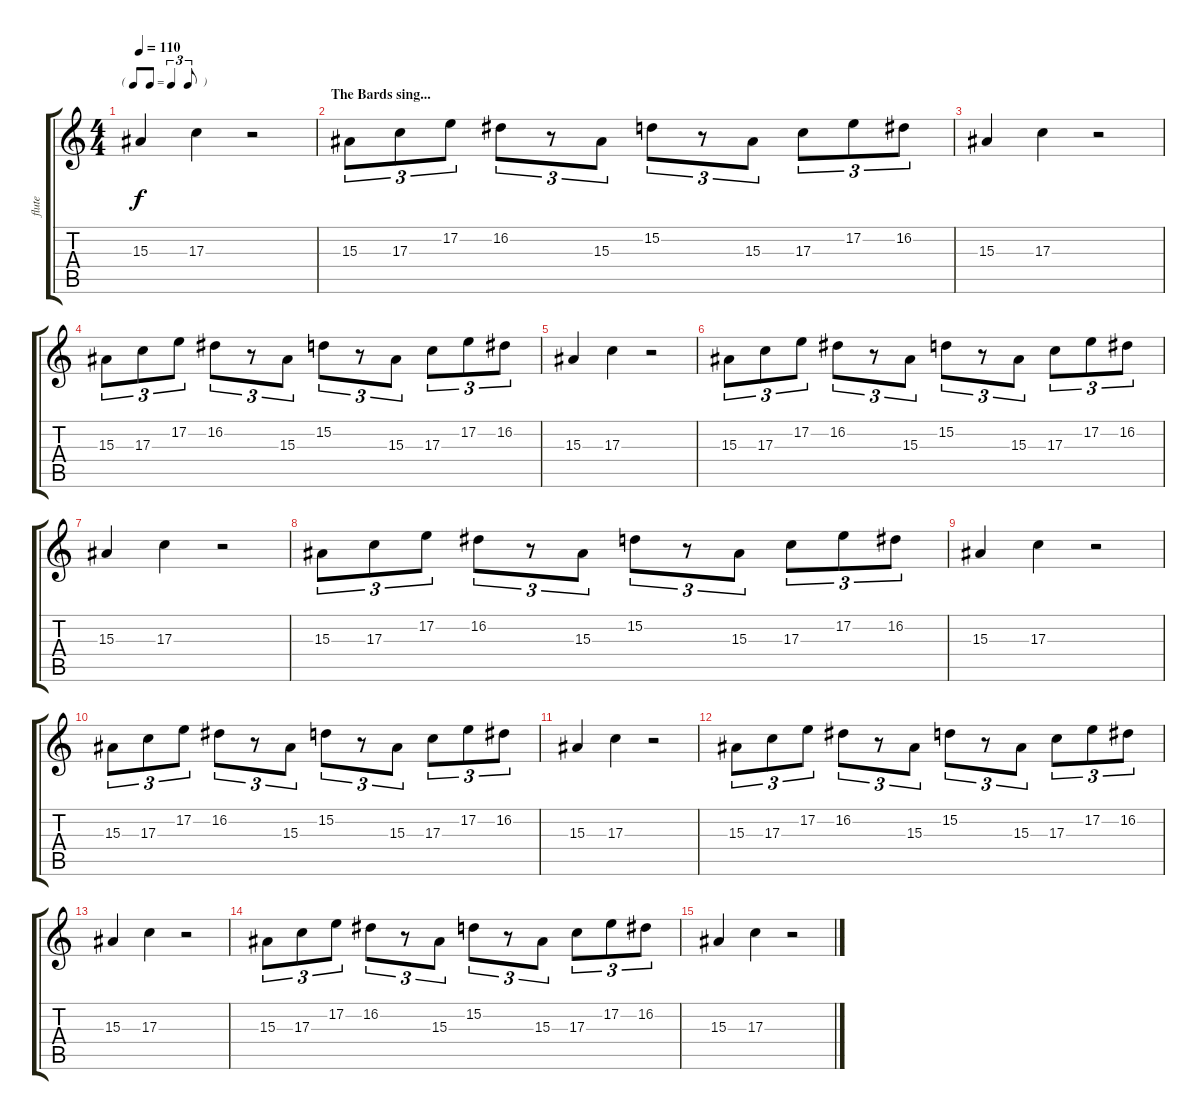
\track ("flute" "flute") {instrument flute}
\staff {score tabs}
\tuning (E4 B3 G3 D3 A2 E2) {hide}
\ts (4 4)
\tf triplet8th
\tempo 110
\clef g2
\ks c
15.3.4{dy f} 17.3.4 r.2 |
\section ("" "The Bards sing...")
15.3.8{tu (3 2)} 17.3.8{tu (3 2)} 17.2.8{tu (3 2)} 16.2.8{tu (3 2)} r.8{tu (3 2)} 15.3.8{tu (3 2)} 15.2.8{tu (3 2)} r.8{tu (3 2)} 15.3.8{tu (3 2)} 17.3.8{tu (3 2)} 17.2.8{tu (3 2)} 16.2.8{tu (3 2)} |
15.3.4 17.3.4 r.2 |
15.3.8{tu (3 2)} 17.3.8{tu (3 2)} 17.2.8{tu (3 2)} 16.2.8{tu (3 2)} r.8{tu (3 2)} 15.3.8{tu (3 2)} 15.2.8{tu (3 2)} r.8{tu (3 2)} 15.3.8{tu (3 2)} 17.3.8{tu (3 2)} 17.2.8{tu (3 2)} 16.2.8{tu (3 2)} |
15.3.4 17.3.4 r.2 |
15.3.8{tu (3 2)} 17.3.8{tu (3 2)} 17.2.8{tu (3 2)} 16.2.8{tu (3 2)} r.8{tu (3 2)} 15.3.8{tu (3 2)} 15.2.8{tu (3 2)} r.8{tu (3 2)} 15.3.8{tu (3 2)} 17.3.8{tu (3 2)} 17.2.8{tu (3 2)} 16.2.8{tu (3 2)} |
15.3.4 17.3.4 r.2 |
15.3.8{tu (3 2)} 17.3.8{tu (3 2)} 17.2.8{tu (3 2)} 16.2.8{tu (3 2)} r.8{tu (3 2)} 15.3.8{tu (3 2)} 15.2.8{tu (3 2)} r.8{tu (3 2)} 15.3.8{tu (3 2)} 17.3.8{tu (3 2)} 17.2.8{tu (3 2)} 16.2.8{tu (3 2)} |
15.3.4 17.3.4 r.2 |
15.3.8{tu (3 2)} 17.3.8{tu (3 2)} 17.2.8{tu (3 2)} 16.2.8{tu (3 2)} r.8{tu (3 2)} 15.3.8{tu (3 2)} 15.2.8{tu (3 2)} r.8{tu (3 2)} 15.3.8{tu (3 2)} 17.3.8{tu (3 2)} 17.2.8{tu (3 2)} 16.2.8{tu (3 2)} |
15.3.4 17.3.4 r.2 |
15.3.8{tu (3 2)} 17.3.8{tu (3 2)} 17.2.8{tu (3 2)} 16.2.8{tu (3 2)} r.8{tu (3 2)} 15.3.8{tu (3 2)} 15.2.8{tu (3 2)} r.8{tu (3 2)} 15.3.8{tu (3 2)} 17.3.8{tu (3 2)} 17.2.8{tu (3 2)} 16.2.8{tu (3 2)} |
15.3.4 17.3.4 r.2 |
15.3.8{tu (3 2)} 17.3.8{tu (3 2)} 17.2.8{tu (3 2)} 16.2.8{tu (3 2)} r.8{tu (3 2)} 15.3.8{tu (3 2)} 15.2.8{tu (3 2)} r.8{tu (3 2)} 15.3.8{tu (3 2)} 17.3.8{tu (3 2)} 17.2.8{tu (3 2)} 16.2.8{tu (3 2)} |
15.3.4 17.3.4 r.2
